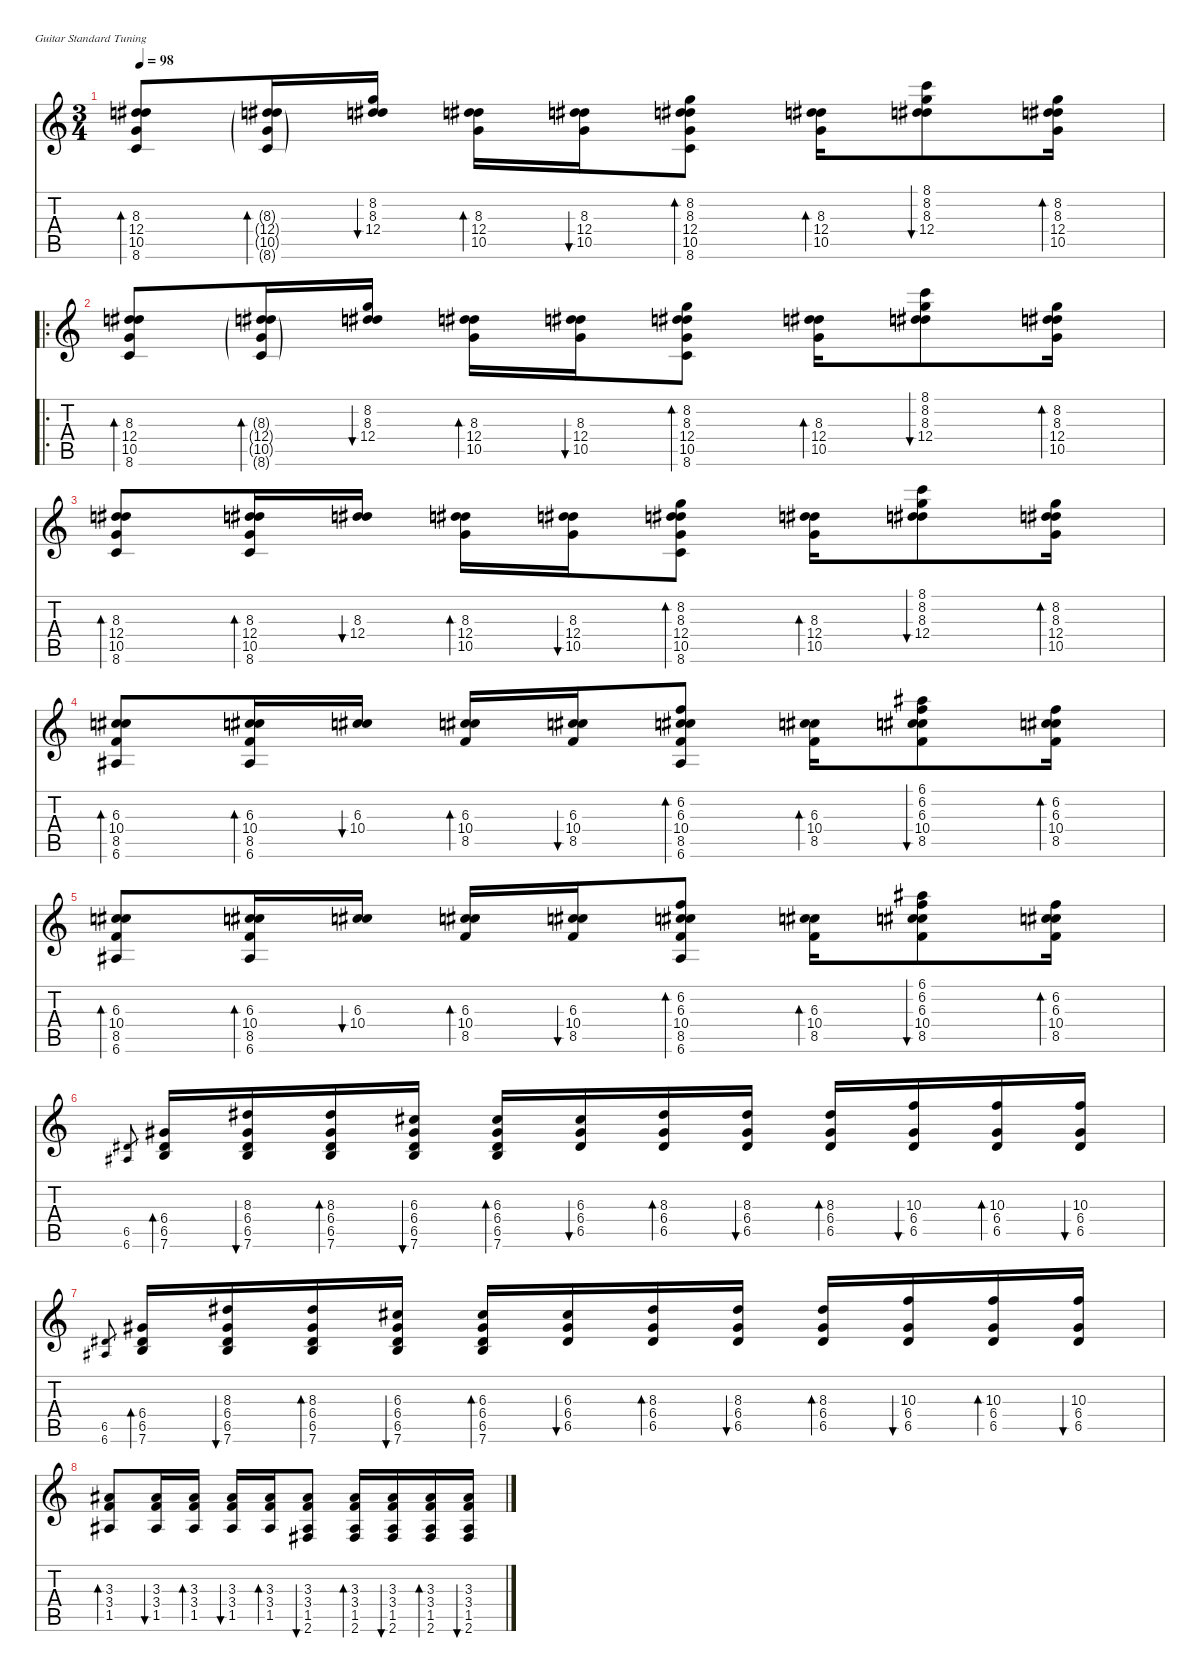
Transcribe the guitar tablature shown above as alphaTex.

\defaultSystemsLayout 4
\hideDynamics
\bracketExtendMode nobrackets
\singleTrackTrackNamePolicy hidden
\multiTrackTrackNamePolicy hidden
\firstSystemTrackNameMode fullname
\firstSystemTrackNameOrientation horizontal
\otherSystemsTrackNameOrientation horizontal
\track ("Acoustic Guitar" "s.guit.") {instrument acousticguitarsteel}
\staff {score tabs}
\tuning (E4 B3 G3 D3 A2 E2)
\ts (3 4)
\tempo 98
\clef g2
\ks c
(8.3{acc #} 12.4 10.5 8.6).8{bd 60 dy ff beam Up} (8.3{g acc #} 12.4{g} 10.5{g} 8.6{g}).16{bd 60 dy mf beam Up} (8.2 8.3{acc #} 12.4).16{bu 60 dy f beam Up} (8.3{acc #} 12.4 10.5).16{bd 60 beam Down} (8.3{acc #} 12.4 10.5).16{bu 60 beam Down} (8.2 8.3{acc #} 12.4 10.5 8.6).8{bd 60 beam Down} (8.3{acc #} 12.4 10.5).16{bd 60 beam Down} (8.1 8.2 8.3{acc #} 12.4).8{bu 60 beam Down} (8.2 8.3{acc #} 12.4 10.5).16{bd 60 beam Down} |
\ro
(8.3{acc #} 12.4 10.5 8.6).8{bd 60 dy mf instrument electricguitarjazz beam Up} (8.3{g acc #} 12.4{g} 10.5{g} 8.6{g}).16{bd 60 beam Up} (8.2 8.3{acc #} 12.4).16{bu 60 dy f beam Up} (8.3{acc #} 12.4 10.5).16{bd 60 dy mf beam Down} (8.3{acc #} 12.4 10.5).16{bu 60 beam Down} (8.2 8.3{acc #} 12.4 10.5 8.6).8{bd 60 beam Down} (8.3{acc #} 12.4 10.5).16{bd 60 beam Down} (8.1 8.2 8.3{acc #} 12.4).8{bu 60 beam Down} (8.2 8.3{acc #} 12.4 10.5).16{bd 60 beam Down} |
(8.3{acc #} 12.4 10.5 8.6).8{bd 60 dy f beam Up} (8.3{acc #} 12.4 10.5 8.6).16{bd 60 dy mf beam Up} (8.3{acc #} 12.4).16{bu 60 beam Up} (8.3{acc #} 12.4 10.5).16{bd 60 beam Down} (8.3{acc #} 12.4 10.5).16{bu 60 beam Down} (8.2 8.3{acc #} 12.4 10.5 8.6).8{bd 60 beam Down} (8.3{acc #} 12.4 10.5).16{bd 60 beam Down} (8.1 8.2 8.3{acc #} 12.4).8{bu 60 beam Down} (8.2 8.3{acc #} 12.4 10.5).16{bd 60 beam Down} |
(6.3{acc #} 10.4 8.5 6.6{acc #}).8{bd 60 beam Up} (6.3{acc #} 10.4 8.5 6.6{acc #}).16{bd 60 beam Up} (6.3{acc #} 10.4).16{bu 60 beam Up} (6.3{acc #} 10.4 8.5).16{bd 60 beam Up} (6.3{acc #} 10.4 8.5).16{bu 60 beam Up} (6.2 6.3{acc #} 10.4 8.5 6.6{acc #}).8{bd 60 beam Up} (6.3{acc #} 10.4 8.5).16{bd 60 beam Down} (6.1{acc #} 6.2 6.3{acc #} 10.4 8.5).8{bu 60 beam Down} (6.2 6.3{acc #} 10.4 8.5).16{bd 60 beam Down} |
(6.3{acc #} 10.4 8.5 6.6{acc #}).8{bd 60 beam Up} (6.3{acc #} 10.4 8.5 6.6{acc #}).16{bd 60 beam Up} (6.3{acc #} 10.4).16{bu 60 beam Up} (6.3{acc #} 10.4 8.5).16{bd 60 beam Up} (6.3{acc #} 10.4 8.5).16{bu 60 beam Up} (6.2 6.3{acc #} 10.4 8.5 6.6{acc #}).8{bd 60 beam Up} (6.3{acc #} 10.4 8.5).16{bd 60 beam Down} (6.1{acc #} 6.2 6.3{acc #} 10.4 8.5).8{bu 60 beam Down} (6.2 6.3{acc #} 10.4 8.5).16{bd 60 beam Down} |
(6.5{acc #} 6.6{acc #}).8{gr beam Up} (6.4{acc #} 6.5{acc #} 7.6).16{bd 30 beam Up} (8.3{acc #} 6.4{acc #} 6.5{acc #} 7.6).16{bu 30 beam Up} (8.3{acc #} 6.4{acc #} 6.5{acc #} 7.6).16{bd 30 dy mp beam Up} (6.3{acc #} 6.4{acc #} 6.5{acc #} 7.6).16{bu 30 beam Up} (6.3{acc #} 6.4{acc #} 6.5{acc #} 7.6).16{bd 30 dy mf beam Up} (6.3{acc #} 6.4{acc #} 6.5{acc #}).16{bu 30 dy mp beam Up} (8.3{acc #} 6.4{acc #} 6.5{acc #}).16{bd 30 dy mf beam Up} (8.3{acc #} 6.4{acc #} 6.5{acc #}).16{bu 30 beam Up} (8.3{acc #} 6.4{acc #} 6.5{acc #}).16{bd 30 dy mp beam Up} (10.3 6.4{acc #} 6.5{acc #}).16{bu 30 dy mf beam Up} (10.3 6.4{acc #} 6.5{acc #}).16{bd 30 beam Up} (10.3 6.4{acc #} 6.5{acc #}).16{bu 30 beam Up} |
(6.5{acc #} 6.6{acc #}).8{gr beam Up} (6.4{acc #} 6.5{acc #} 7.6).16{bd 30 beam Up} (8.3{acc #} 6.4{acc #} 6.5{acc #} 7.6).16{bu 30 beam Up} (8.3{acc #} 6.4{acc #} 6.5{acc #} 7.6).16{bd 30 dy mp beam Up} (6.3{acc #} 6.4{acc #} 6.5{acc #} 7.6).16{bu 30 beam Up} (6.3{acc #} 6.4{acc #} 6.5{acc #} 7.6).16{bd 30 dy mf beam Up} (6.3{acc #} 6.4{acc #} 6.5{acc #}).16{bu 30 dy mp beam Up} (8.3{acc #} 6.4{acc #} 6.5{acc #}).16{bd 30 dy mf beam Up} (8.3{acc #} 6.4{acc #} 6.5{acc #}).16{bu 30 beam Up} (8.3{acc #} 6.4{acc #} 6.5{acc #}).16{bd 30 dy mp beam Up} (10.3 6.4{acc #} 6.5{acc #}).16{bu 30 dy mf beam Up} (10.3 6.4{acc #} 6.5{acc #}).16{bd 30 beam Up} (10.3 6.4{acc #} 6.5{acc #}).16{bu 30 beam Up} |
(3.3{acc #} 3.4 1.5{acc #}).8{bd 60 dy f beam Up} (3.3{acc #} 3.4 1.5{acc #}).16{bu 60 dy mf beam Up} (3.3{acc #} 3.4 1.5{acc #}).16{bd 60 beam Up} (3.3{acc #} 3.4 1.5{acc #}).16{bu 60 beam Up} (3.3{acc #} 3.4 1.5{acc #}).16{bd 60 dy mp beam Up} (3.3{acc #} 3.4 1.5{acc #} 2.6{acc #}).8{bu 60 dy f beam Up} (3.3{acc #} 3.4 1.5{acc #} 2.6{acc #}).16{bd 60 dy mf beam Up} (3.3{acc #} 3.4 1.5{acc #} 2.6{acc #}).16{bu 60 beam Up} (3.3{acc #} 3.4 1.5{acc #} 2.6{acc #}).16{bd 60 dy mp beam Up} (3.3{acc #} 3.4 1.5{acc #} 2.6{acc #}).16{bu 60 beam Up}
